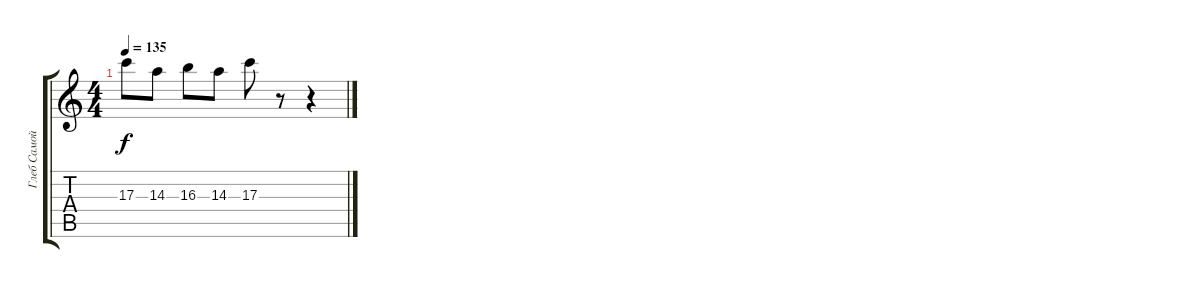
\track ("Глеб Самойлов (запись)" "Глеб Самой") {instrument distortionguitar}
\staff {score tabs}
\tuning (E4 B3 G3 D3 A2 E2) {hide}
\ts (4 4)
\tempo 135
\clef g2
\ks c
17.3.8{dy f} 14.3.8 16.3.8 14.3.8 17.3.8 r.8 r.4
